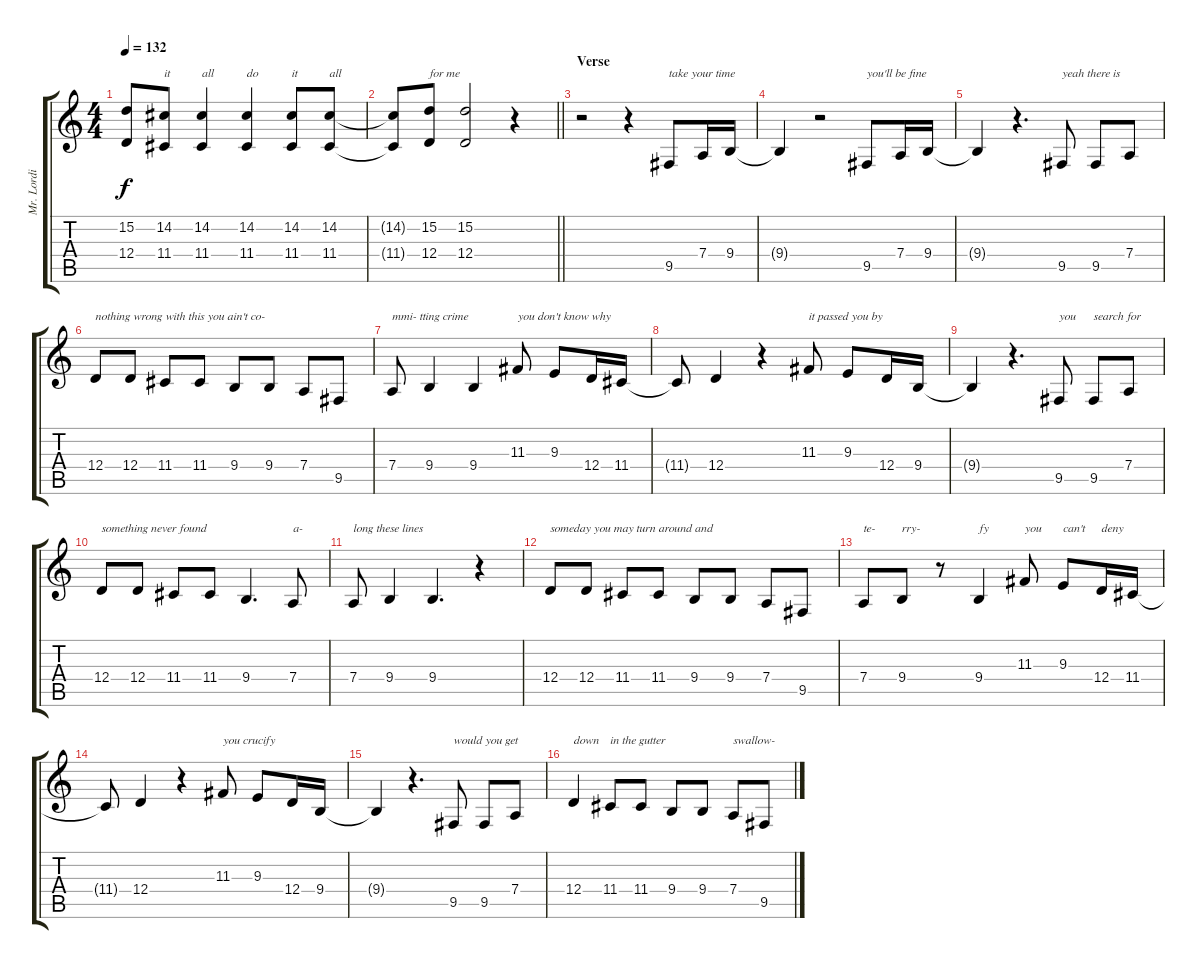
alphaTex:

\track ("Mr. Lordi & Awa vocals" "Mr. Lordi ") {instrument lead2sawtooth}
\staff {score tabs}
\tuning (E4 B3 G3 D3 A2 E2) {hide}
\ts (4 4)
\tempo 132
\clef g2
\ks c
(15.2{t} 12.4{t}).8{dy f} (14.2 11.4).8{txt "it"} (14.2 11.4).4{txt "all"} (14.2 11.4).4{txt "do"} (14.2 11.4).8{txt "it"} (14.2 11.4).8{txt "all"} |
\barLineRight lightlight
(14.2{t} 11.4{t}).8 (15.2 12.4).8{txt "for me"} (15.2 12.4).2 r.4 |
\section ("" "Verse")
r.2 r.4 9.5.8{txt "take your time"} 7.4.16 9.4.16 |
9.4{t}.4 r.2 9.5.8{txt "you'll be fine"} 7.4.16 9.4.16 |
9.4{t}.4 r.4{d} 9.5.8{txt "yeah there is"} 9.5.8 7.4.8 |
12.4.8{txt "nothing wrong with this you ain't co-"} 12.4.8 11.4.8 11.4.8 9.4.8 9.4.8 7.4.8 9.5.8 |
7.4.8{txt "mmi- tting crime"} 9.4.4 9.4.4 11.3.8{txt "you don't know why"} 9.3.8 12.4.16 11.4.16 |
11.4{t}.8 12.4.4 r.4 11.3.8{txt "it passed you by"} 9.3.8 12.4.16 9.4.16 |
9.4{t}.4 r.4{d} 9.5.8{txt "you"} 9.5.8{txt "search for"} 7.4.8 |
12.4.8{txt "something never found"} 12.4.8 11.4.8 11.4.8 9.4.4{d} 7.4.8{txt "a-"} |
7.4.8{txt "long these lines"} 9.4.4 9.4.4{d} r.4 |
12.4.8{txt "someday you may turn around and"} 12.4.8 11.4.8 11.4.8 9.4.8 9.4.8 7.4.8 9.5.8 |
7.4.8{txt "te-"} 9.4.8{txt "rry-"} r.8 9.4.4{txt "fy"} 11.3.8{txt "you"} 9.3.8{txt "can't"} 12.4.16{txt "deny"} 11.4.16 |
11.4{t}.8 12.4.4 r.4 11.3.8{txt "you crucify"} 9.3.8 12.4.16 9.4.16 |
9.4{t}.4 r.4{d} 9.5.8{txt "would you get"} 9.5.8 7.4.8 |
12.4.4{txt "down"} 11.4.8{txt "in the gutter"} 11.4.8 9.4.8 9.4.8 7.4.8{txt "swallow-"} 9.5.8
